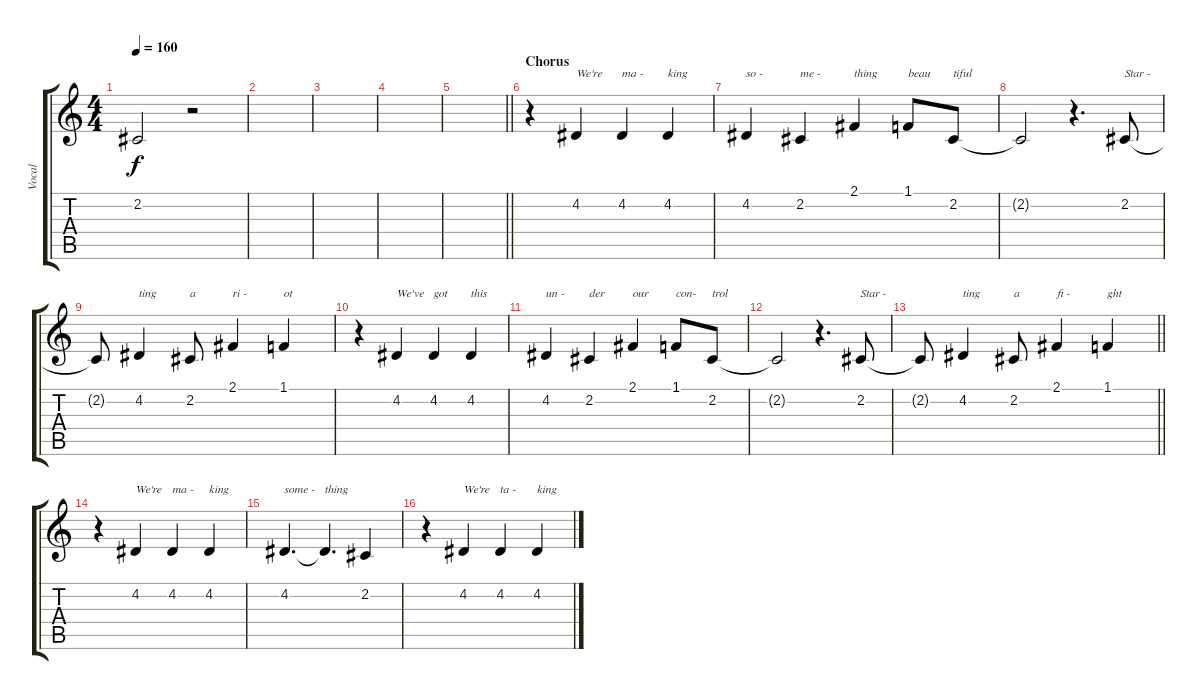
\track ("Vocal" "Vocal") {instrument violin}
\staff {score tabs}
\tuning (E4 B3 G3 D3 A2 E2) {hide}
\ts (4 4)
\tempo 160
\clef g2
\ks c
2.2{t}.2{dy f} r.2 |
|
|
|
\barLineRight lightlight
|
\section ("" "Chorus")
r.4 4.2.4{txt "We're"} 4.2.4{txt "ma -"} 4.2.4{txt "king"} |
4.2.4{txt "so -"} 2.2.4{txt "me -"} 2.1.4{txt "thing"} 1.1.8{txt "beau"} 2.2.8{txt "tiful"} |
2.2{t}.2 r.4{d} 2.2.8{txt "Star -"} |
2.2{t}.8 4.2.4{txt "ting"} 2.2.8{txt "a"} 2.1.4{txt "ri -"} 1.1.4{txt "ot"} |
r.4 4.2.4{txt "We've"} 4.2.4{txt "got"} 4.2.4{txt "this"} |
4.2.4{txt "un -"} 2.2.4{txt "der"} 2.1.4{txt "our"} 1.1.8{txt "con-"} 2.2.8{txt "trol"} |
2.2{t}.2 r.4{d} 2.2.8{txt "Star -"} |
\barLineRight lightlight
2.2{t}.8 4.2.4{txt "ting"} 2.2.8{txt "a"} 2.1.4{txt "fi -"} 1.1.4{txt "ght"} |
r.4 4.2.4{txt "We're"} 4.2.4{txt "ma -"} 4.2.4{txt "king"} |
4.2.4{d txt "some -"} 4.2{t}.4{d txt "thing"} 2.2.4 |
r.4 4.2.4{txt "We're"} 4.2.4{txt "ta -"} 4.2.4{txt "king"}
